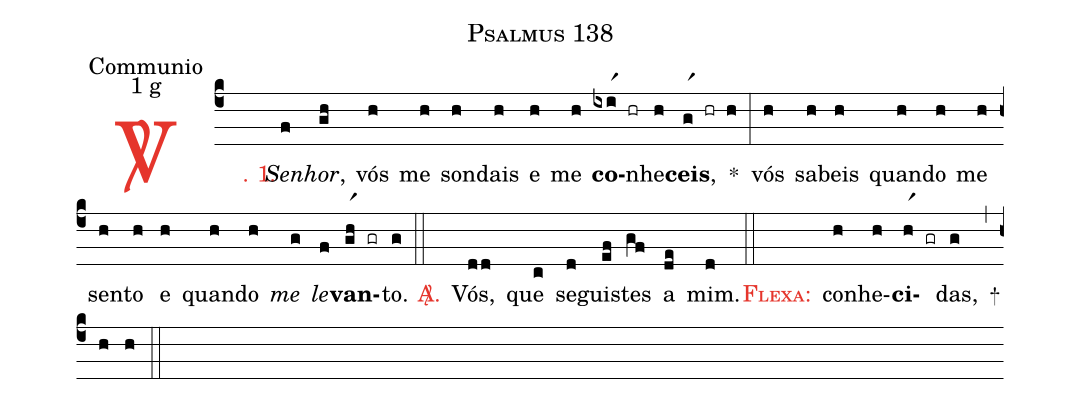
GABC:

name: Psalmus 138;
office-part: Communio;
mode: 1;
mode-differentia: g;
%%
(c4)

<c><sp>V/</sp>. 1.</c>() <i>Se</i>(f)<i>nhor</i>,(gh) vós(h) me(h) son(h)dais(h) e(h) me(h) <b>co</b>(ixir1 hr)nhe(h)<b>ceis</b>,(gr1 hr h) *(:) vós(h) sa(h)beis(h) quan(h)do(h) me(h) sen(h)to(h) e(h) quan(h)do(h) <i>me</i>(g) <i>le</i>(f)<b>van</b>(gr1h gr)to.(g)

(::)

<c><sp>A/</sp>.</c>() Vós,(dd) que(c) se(d)guis(ef)tes(gf) a(de) mim.(d)

(::)

<nlba><c><sc>Flexa:</sc></c>() co</nlba>(h)nhe(h)<b>ci</b>(hr1 gr)das,(g) +(,) (h) (h)

(::)
